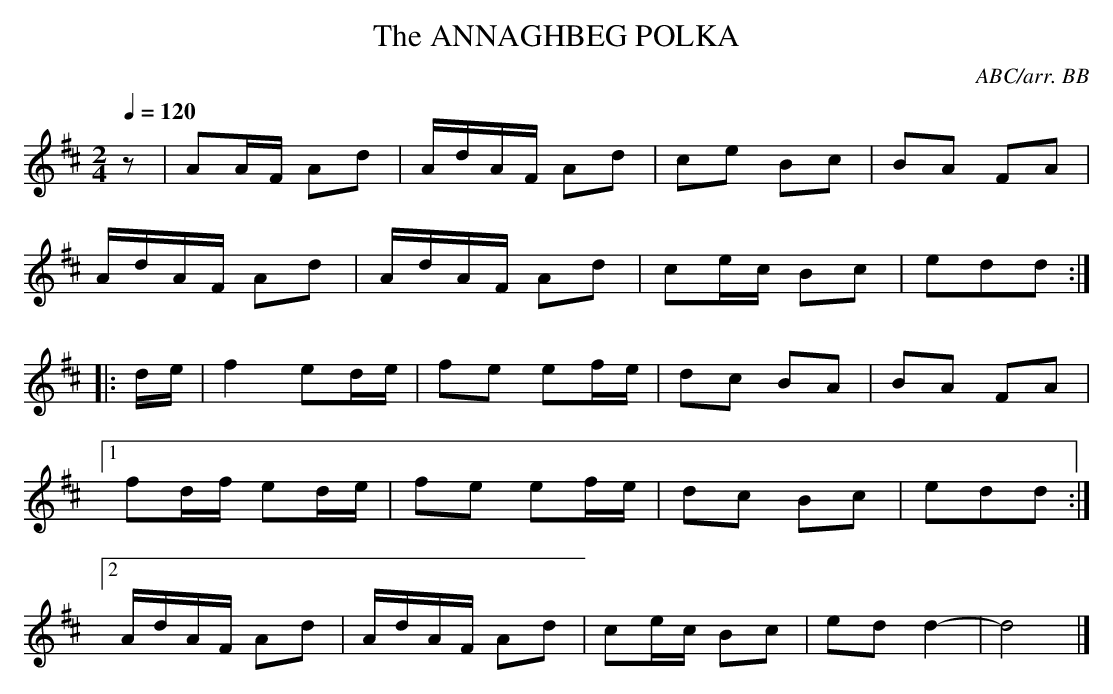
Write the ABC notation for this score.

X:1
T:ANNAGHBEG POLKA, The
C:ABC/arr. BB
Q:1/4=120
L:1/8
M:2/4
K:D
z|AA/F/ Ad|A/d/A/F/ Ad|ce Bc|BA FA|
A/d/A/F/ Ad|A/d/A/F/ Ad|ce/c/ Bc|edd :|
|:d/e/|f2 ed/e/|fe ef/e/|dc BA|BA FA|
[1 fd/f/ ed/e/|fe ef/e/|dc Bc|edd :|
[2 A/d/A/F/ Ad|A/d/A/F/ Ad|ce/c/ Bc|\
ed d2-|d4|]
